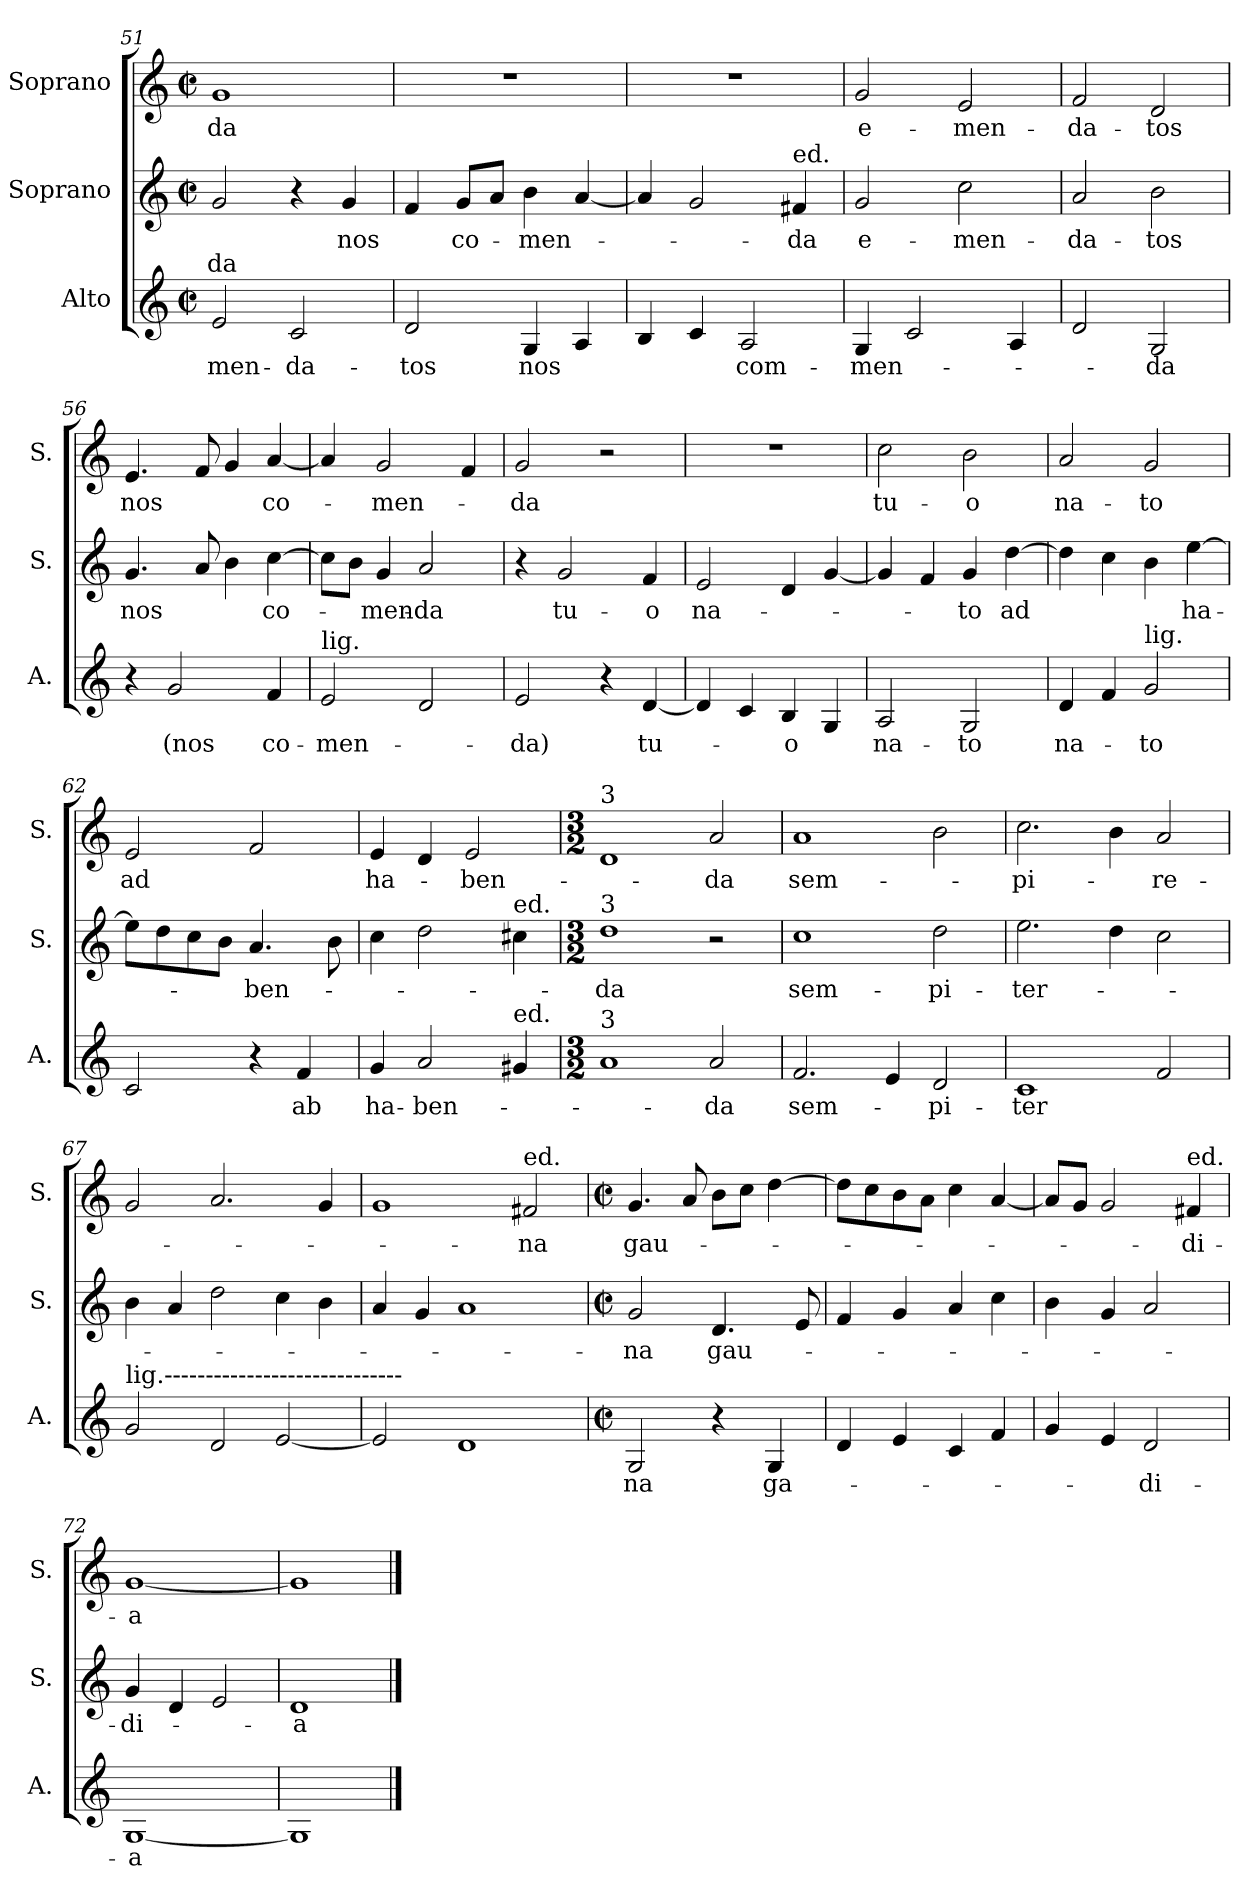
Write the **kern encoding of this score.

**kern	**text	**kern	**text	**text	**kern	**text
*part3	*part3	*part2	*part2	*part2	*part1	*part1
*staff3	*staff3	*staff2	*staff2	*staff2	*staff1	*staff1
*I"Alto	*	*I"Soprano	*	*	*I"Soprano	*
*I'A.	*	*I'S.	*	*	*I'S.	*
*clefG2	*	*clefG2	*	*	*clefG2	*
*k[]	*	*k[]	*	*	*k[]	*
*M2/2	*	*M2/2	*	*	*M2/2	*
*met(c|)	*	*met(c|)	*	*	*met(c|)	*
=51	=51	=51	=51	=51	=51	=51
!	!LO:LY:b	!	!	!LO:LY:b	!	!LO:LY:b
2e/	-men-	2g/	.	-da	1g	-da
!	!LO:LY:b	!	!	!	!	!
2c/	-da-	4r	.	.	.	.
!	!	!	!LO:LY:b	!	!	!
.	.	4g/	-nos	.	.	.
=52	=52	=52	=52	=52	=52	=52
!	!LO:LY:b	!	!	!	!	!
2d/	-tos	4f/	.	.	1r	.
!	!	!	!LO:LY:b	!	!	!
.	.	8g/L	co-	.	.	.
.	.	8a/J	.	.	.	.
!	!LO:LY:b	!	!LO:LY:b	!	!	!
4G/	-nos	4b\	-men-	.	.	.
4A/	.	[4a/	.	.	.	.
=53	=53	=53	=53	=53	=53	=53
4B/	.	4a/]	.	.	1r	.
4c/	.	2g/	.	.	.	.
!	!LO:LY:b	!	!	!	!	!
2A/	com-	.	.	.	.	.
!	!	!LO:TX:a:t=ed.	!	!	!	!
!	!	!	!LO:LY:b	!	!	!
.	.	4f#X/	da	.	.	.
=54	=54	=54	=54	=54	=54	=54
!	!LO:LY:b	!	!LO:LY:b	!	!	!LO:LY:b
4G/	-men-	2g/	e-	.	2g/	e-
2c/	.	.	.	.	.	.
!	!	!	!LO:LY:b	!	!	!LO:LY:b
.	.	2cc\	-men-	.	2e/	-men-
4A/	.	.	.	.	.	.
=55	=55	=55	=55	=55	=55	=55
!	!	!	!LO:LY:b	!	!	!LO:LY:b
2d/	.	2a/	-da-	.	2f/	-da-
!	!LO:LY:b	!	!LO:LY:b	!	!	!LO:LY:b
2G/	-da	2b\	-tos	.	2d/	-tos
=56	=56	=56	=56	=56	=56	=56
!	!	!	!LO:LY:b	!	!	!LO:LY:b
4r	.	4.g/	-nos	.	4.e/	-nos
!	!LO:LY:b	!	!	!	!	!
2g/	(nos	.	.	.	.	.
.	.	8a/	.	.	8f/	.
.	.	4b\	.	.	4g/	.
!	!LO:LY:b	!	!LO:LY:b	!	!	!LO:LY:b
4f/	co-	[4cc\	co-	.	[4a/	co-
=57	=57	=57	=57	=57	=57	=57
!LO:TX:a:t=lig.	!	!	!	!	!	!
!	!LO:LY:b	!	!	!	!	!
2e/	-men-	8cc\L]	.	.	4a/]	.
.	.	8b\J	.	.	.	.
!	!	!	!LO:LY:b	!	!	!LO:LY:b
.	.	4g/	-men-	.	2g/	-men-
!	!	!	!LO:LY:b	!	!	!
2d/	.	2a/	-da	.	.	.
.	.	.	.	.	4f/	.
=58	=58	=58	=58	=58	=58	=58
!	!LO:LY:b	!	!	!	!	!LO:LY:b
2e/	-da)	4r	.	.	2g/	-da
!	!	!	!LO:LY:b	!	!	!
.	.	2g/	tu-	.	.	.
4r	.	.	.	.	2r	.
!	!LO:LY:b	!	!LO:LY:b	!	!	!
[4d/	tu-	4f/	-o	.	.	.
=59	=59	=59	=59	=59	=59	=59
!	!	!	!LO:LY:b	!	!	!
4d/]	.	2e/	na-	.	1r	.
4c/	.	.	.	.	.	.
!	!LO:LY:b	!	!	!	!	!
4B/	-o	4d/	.	.	.	.
4G/	.	[4g/	.	.	.	.
=60	=60	=60	=60	=60	=60	=60
!	!LO:LY:b	!	!	!	!	!LO:LY:b
2A/	na-	4g/]	.	.	2cc\	tu-
.	.	4f/	.	.	.	.
!	!LO:LY:b	!	!LO:LY:b	!	!	!LO:LY:b
2G/	-to	4g/	-to	.	2b\	-o
!	!	!	!LO:LY:b	!	!	!
.	.	[4dd\	-ad	.	.	.
=61	=61	=61	=61	=61	=61	=61
!	!LO:LY:b	!	!	!	!	!LO:LY:b
4d/	na-	4dd\]	.	.	2a/	na-
4f/	.	4cc\	.	.	.	.
!LO:TX:a:t=lig.	!	!	!	!	!	!
!	!LO:LY:b	!	!	!	!	!LO:LY:b
2g/	-to	4b\	.	.	2g/	-to
!	!	!	!LO:LY:b	!	!	!
.	.	[4ee\	ha-	.	.	.
=62	=62	=62	=62	=62	=62	=62
!	!	!	!	!	!	!LO:LY:b
2c/	.	8ee\L]	.	.	2e/	-ad
.	.	8dd\	.	.	.	.
.	.	8cc\	.	.	.	.
.	.	8b\J	.	.	.	.
!	!	!	!LO:LY:b	!	!	!
4r	.	4.a/	-ben-	.	2f/	.
!	!LO:LY:b	!	!	!	!	!
4f/	ab	.	.	.	.	.
.	.	8b\	.	.	.	.
=63	=63	=63	=63	=63	=63	=63
!	!LO:LY:b	!	!	!	!	!LO:LY:b
4g/	ha-	4cc\	.	.	4e/	ha-
!	!LO:LY:b	!	!	!	!	!
2a/	-ben-	2dd\	.	.	4d/	.
!	!	!	!	!	!	!LO:LY:b
.	.	.	.	.	2e/	-ben-
!	!	!LO:TX:a:t=ed.	!	!	!	!
!LO:TX:a:t=ed.	!	!	!	!	!	!
4g#X/	.	4cc#X\	.	.	.	.
=64	=64	=64	=64	=64	=64	=64
*M3/2	*	*M3/2	*	*	*M3/2	*
!	!	!	!	!	!LO:TX:a:t=3	!
!	!	!LO:TX:a:t=3	!	!	!	!
!LO:TX:a:t=3	!	!	!	!	!	!
!	!	!	!LO:LY:b	!	!	!
1a	.	1dd	-da	.	1d	.
!	!LO:LY:b	!	!	!	!	!LO:LY:b
2a/	-da	2r	.	.	2a/	-da
=65	=65	=65	=65	=65	=65	=65
!	!LO:LY:b	!	!LO:LY:b	!	!	!LO:LY:b
2.f/	sem-	1cc	sem-	.	1a	sem-
4e/	.	.	.	.	.	.
!	!LO:LY:b	!	!LO:LY:b	!	!	!
2d/	-pi-	2dd\	-pi-	.	2b\	.
=66	=66	=66	=66	=66	=66	=66
!	!LO:LY:b	!	!LO:LY:b	!	!	!LO:LY:b
1c	-ter	2.ee\	-ter-	.	2.cc\	-pi-
.	.	4dd\	.	.	4b\	.
!	!	!	!	!	!	!LO:LY:b
2f/	.	2cc\	.	.	2a/	-re-
=67	=67	=67	=67	=67	=67	=67
!LO:TX:a:t=lig.-----------------------------	!	!	!	!	!	!
2g/	.	4b\	.	.	2g/	.
.	.	4a/	.	.	.	.
2d/	.	2dd\	.	.	2.a/	.
[2e/	.	4cc\	.	.	.	.
.	.	4b\	.	.	4g/	.
=68	=68	=68	=68	=68	=68	=68
2e/]	.	4a/	.	.	1g	.
.	.	4g/	.	.	.	.
1d	.	1a	.	.	.	.
!	!	!	!	!	!LO:TX:a:t=ed.	!
!	!	!	!	!	!	!LO:LY:b
.	.	.	.	.	2f#X/	-na
=69	=69	=69	=69	=69	=69	=69
*M2/2	*	*M2/2	*	*	*M2/2	*
*met(c|)	*	*met(c|)	*	*	*met(c|)	*
!	!LO:LY:b	!	!LO:LY:b	!	!	!LO:LY:b
2G/	na	2g/	-na	.	4.g/	gau-
.	.	.	.	.	8a/	.
!	!	!	!LO:LY:b	!	!	!
4r	.	4.d/	gau-	.	8b\L	.
.	.	.	.	.	8cc\J	.
!	!LO:LY:b	!	!	!	!	!
4G/	ga-	.	.	.	[4dd\	.
.	.	8e/	.	.	.	.
=70	=70	=70	=70	=70	=70	=70
4d/	.	4f/	.	.	8dd\L]	.
.	.	.	.	.	8cc\	.
4e/	.	4g/	.	.	8b\	.
.	.	.	.	.	8a\J	.
4c/	.	4a/	.	.	4cc\	.
4f/	.	4cc\	.	.	[4a/	.
=71	=71	=71	=71	=71	=71	=71
4g/	.	4b\	.	.	8a/L]	.
.	.	.	.	.	8g/J	.
4e/	.	4g/	.	.	2g/	.
!	!LO:LY:b	!	!	!	!	!
2d/	-di-	2a/	.	.	.	.
!	!	!	!	!	!LO:TX:a:t=ed.	!
!	!	!	!	!	!	!LO:LY:b
.	.	.	.	.	4f#X/	di-
=72	=72	=72	=72	=72	=72	=72
!	!LO:LY:b	!	!LO:LY:b	!	!	!LO:LY:b
[1G	-a	4g/	di-	.	[1g	-a
.	.	4d/	.	.	.	.
.	.	2e/	.	.	.	.
=73	=73	=73	=73	=73	=73	=73
!	!	!	!LO:LY:b	!	!	!
1G]	.	1d	-a	.	1g]	.
==	==	==	==	==	==	==
*-	*-	*-	*-	*-	*-	*-
